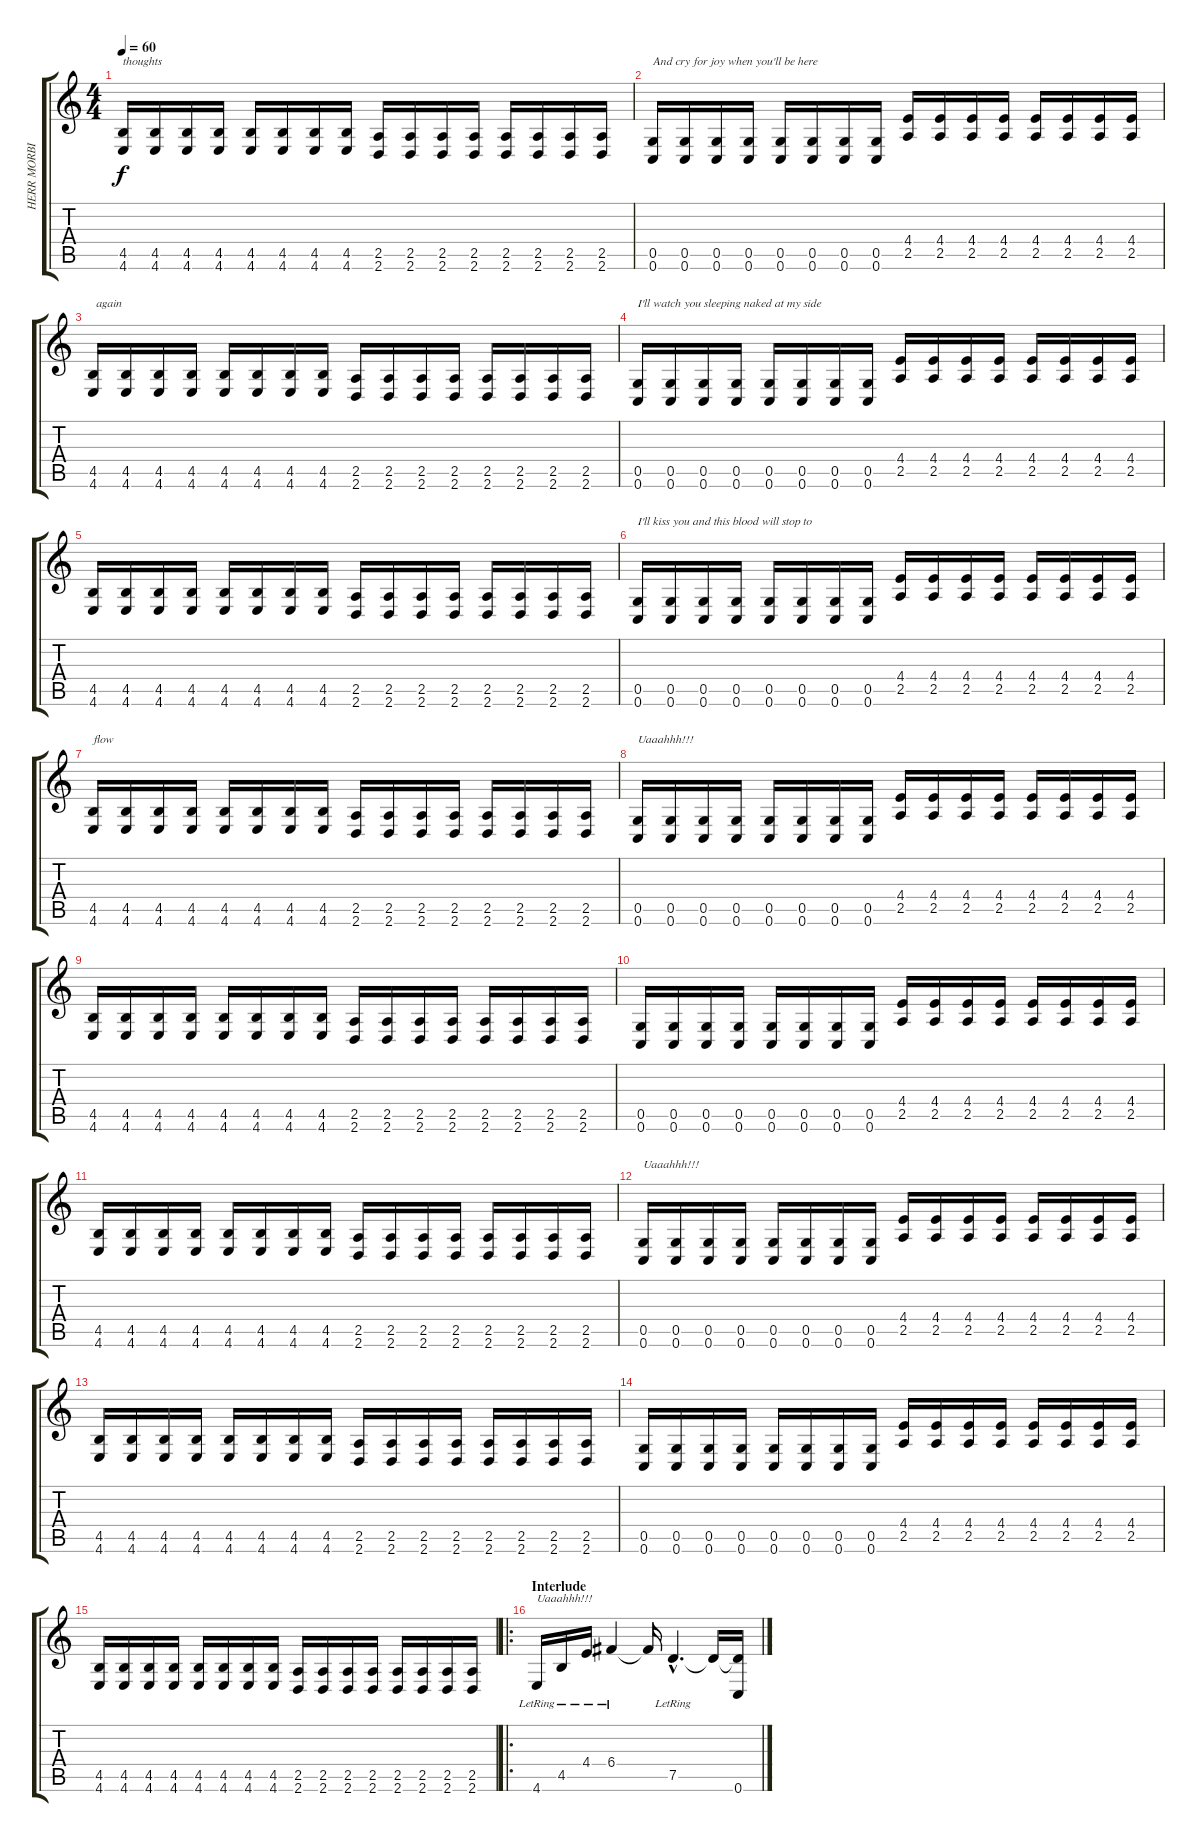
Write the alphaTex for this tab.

\track ("HERR MORBID" "HERR MORBI") {instrument distortionguitar}
\staff {score tabs}
\tuning (D4 Gb3 F3 C3 G2 C2) {hide}
\ts (4 4)
\tempo 60
\clef g2
\ks c
(4.5 4.6).16{txt "thoughts" dy f} (4.5 4.6).16 (4.5 4.6).16 (4.5 4.6).16 (4.5 4.6).16 (4.5 4.6).16 (4.5 4.6).16 (4.5 4.6).16 (2.5 2.6).16 (2.5 2.6).16 (2.5 2.6).16 (2.5 2.6).16 (2.5 2.6).16 (2.5 2.6).16 (2.5 2.6).16 (2.5 2.6).16 |
(0.5 0.6).16{txt "And cry for joy when you'll be here"} (0.5 0.6).16 (0.5 0.6).16 (0.5 0.6).16 (0.5 0.6).16 (0.5 0.6).16 (0.5 0.6).16 (0.5 0.6).16 (4.4 2.5).16 (4.4 2.5).16 (4.4 2.5).16 (4.4 2.5).16 (4.4 2.5).16 (4.4 2.5).16 (4.4 2.5).16 (4.4 2.5).16 |
(4.5 4.6).16{txt " again"} (4.5 4.6).16 (4.5 4.6).16 (4.5 4.6).16 (4.5 4.6).16 (4.5 4.6).16 (4.5 4.6).16 (4.5 4.6).16 (2.5 2.6).16 (2.5 2.6).16 (2.5 2.6).16 (2.5 2.6).16 (2.5 2.6).16 (2.5 2.6).16 (2.5 2.6).16 (2.5 2.6).16 |
(0.5 0.6).16{txt "I'll watch you sleeping naked at my side "} (0.5 0.6).16 (0.5 0.6).16 (0.5 0.6).16 (0.5 0.6).16 (0.5 0.6).16 (0.5 0.6).16 (0.5 0.6).16 (4.4 2.5).16 (4.4 2.5).16 (4.4 2.5).16 (4.4 2.5).16 (4.4 2.5).16 (4.4 2.5).16 (4.4 2.5).16 (4.4 2.5).16 |
(4.5 4.6).16 (4.5 4.6).16 (4.5 4.6).16 (4.5 4.6).16 (4.5 4.6).16 (4.5 4.6).16 (4.5 4.6).16 (4.5 4.6).16 (2.5 2.6).16 (2.5 2.6).16 (2.5 2.6).16 (2.5 2.6).16 (2.5 2.6).16 (2.5 2.6).16 (2.5 2.6).16 (2.5 2.6).16 |
(0.5 0.6).16{txt "I'll kiss you and this blood will stop to "} (0.5 0.6).16 (0.5 0.6).16 (0.5 0.6).16 (0.5 0.6).16 (0.5 0.6).16 (0.5 0.6).16 (0.5 0.6).16 (4.4 2.5).16 (4.4 2.5).16 (4.4 2.5).16 (4.4 2.5).16 (4.4 2.5).16 (4.4 2.5).16 (4.4 2.5).16 (4.4 2.5).16 |
(4.5 4.6).16{txt "flow "} (4.5 4.6).16 (4.5 4.6).16 (4.5 4.6).16 (4.5 4.6).16 (4.5 4.6).16 (4.5 4.6).16 (4.5 4.6).16 (2.5 2.6).16 (2.5 2.6).16 (2.5 2.6).16 (2.5 2.6).16 (2.5 2.6).16 (2.5 2.6).16 (2.5 2.6).16 (2.5 2.6).16 |
(0.5 0.6).16{txt "Uaaahhh!!!"} (0.5 0.6).16 (0.5 0.6).16 (0.5 0.6).16 (0.5 0.6).16 (0.5 0.6).16 (0.5 0.6).16 (0.5 0.6).16 (4.4 2.5).16 (4.4 2.5).16 (4.4 2.5).16 (4.4 2.5).16 (4.4 2.5).16 (4.4 2.5).16 (4.4 2.5).16 (4.4 2.5).16 |
(4.5 4.6).16 (4.5 4.6).16 (4.5 4.6).16 (4.5 4.6).16 (4.5 4.6).16 (4.5 4.6).16 (4.5 4.6).16 (4.5 4.6).16 (2.5 2.6).16 (2.5 2.6).16 (2.5 2.6).16 (2.5 2.6).16 (2.5 2.6).16 (2.5 2.6).16 (2.5 2.6).16 (2.5 2.6).16 |
(0.5 0.6).16 (0.5 0.6).16 (0.5 0.6).16 (0.5 0.6).16 (0.5 0.6).16 (0.5 0.6).16 (0.5 0.6).16 (0.5 0.6).16 (4.4 2.5).16 (4.4 2.5).16 (4.4 2.5).16 (4.4 2.5).16 (4.4 2.5).16 (4.4 2.5).16 (4.4 2.5).16 (4.4 2.5).16 |
(4.5 4.6).16 (4.5 4.6).16 (4.5 4.6).16 (4.5 4.6).16 (4.5 4.6).16 (4.5 4.6).16 (4.5 4.6).16 (4.5 4.6).16 (2.5 2.6).16 (2.5 2.6).16 (2.5 2.6).16 (2.5 2.6).16 (2.5 2.6).16 (2.5 2.6).16 (2.5 2.6).16 (2.5 2.6).16 |
(0.5 0.6).16{txt "Uaaahhh!!!"} (0.5 0.6).16 (0.5 0.6).16 (0.5 0.6).16 (0.5 0.6).16 (0.5 0.6).16 (0.5 0.6).16 (0.5 0.6).16 (4.4 2.5).16 (4.4 2.5).16 (4.4 2.5).16 (4.4 2.5).16 (4.4 2.5).16 (4.4 2.5).16 (4.4 2.5).16 (4.4 2.5).16 |
(4.5 4.6).16 (4.5 4.6).16 (4.5 4.6).16 (4.5 4.6).16 (4.5 4.6).16 (4.5 4.6).16 (4.5 4.6).16 (4.5 4.6).16 (2.5 2.6).16 (2.5 2.6).16 (2.5 2.6).16 (2.5 2.6).16 (2.5 2.6).16 (2.5 2.6).16 (2.5 2.6).16 (2.5 2.6).16 |
(0.5 0.6).16 (0.5 0.6).16 (0.5 0.6).16 (0.5 0.6).16 (0.5 0.6).16 (0.5 0.6).16 (0.5 0.6).16 (0.5 0.6).16 (4.4 2.5).16 (4.4 2.5).16 (4.4 2.5).16 (4.4 2.5).16 (4.4 2.5).16 (4.4 2.5).16 (4.4 2.5).16 (4.4 2.5).16 |
(4.5 4.6).16 (4.5 4.6).16 (4.5 4.6).16 (4.5 4.6).16 (4.5 4.6).16 (4.5 4.6).16 (4.5 4.6).16 (4.5 4.6).16 (2.5 2.6).16 (2.5 2.6).16 (2.5 2.6).16 (2.5 2.6).16 (2.5 2.6).16 (2.5 2.6).16 (2.5 2.6).16 (2.5 2.6).16 |
\ro
\section ("" "Interlude")
4.6{lr}.16{txt "Uaaahhh!!!"} 4.5{lr}.16 4.4{lr}.16 6.4{lr}.4 6.4{t}.16 7.5{hac lr}.4{d} 7.5{t}.16 (7.5{t} 0.6).16
